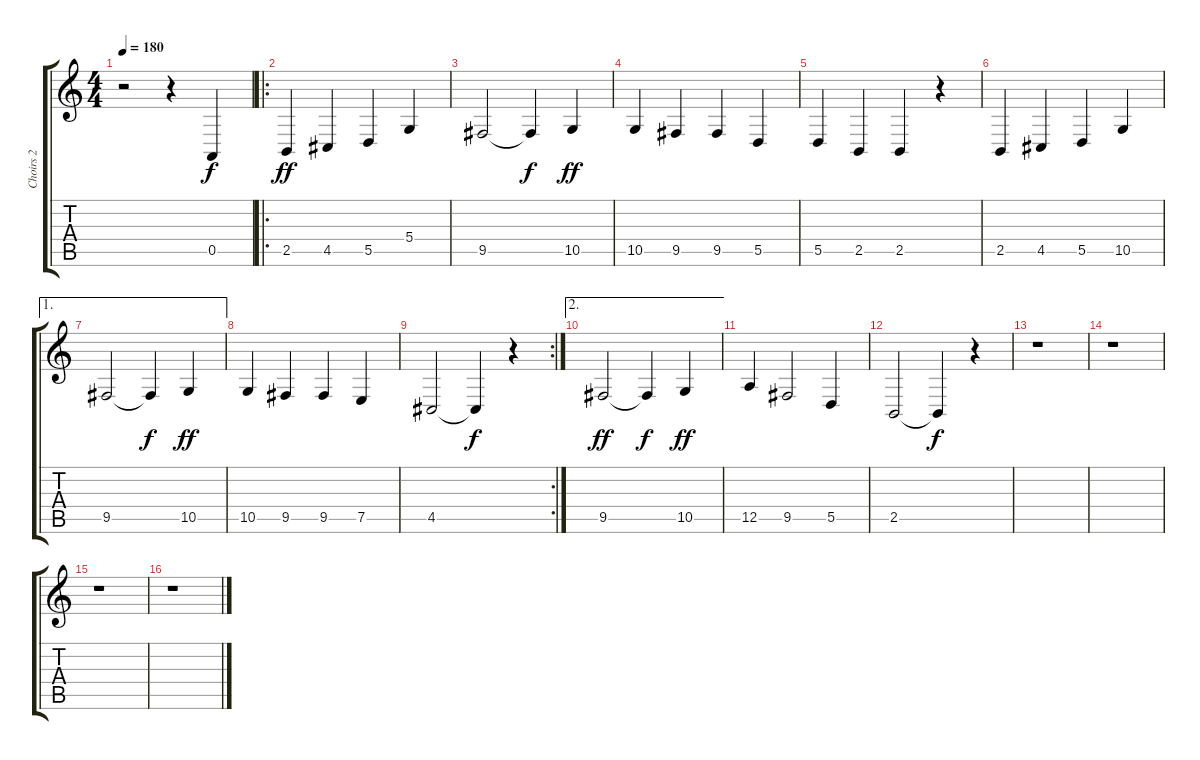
\track ("Choirs 2" "Choirs 2") {instrument cello}
\staff {score tabs}
\tuning (E4 B3 G3 D3 A2 E2) {hide}
\ts (4 4)
\tempo 180
\clef g2
\ks c
r.2{dy f} r.4 0.5.4{volume 16 balance 8 instrument cello} |
\ro
2.5.4{dy ff volume 16 balance 8 instrument cello} 4.5.4 5.5.4 5.4.4 |
9.5.2 9.5{t}.4{dy f} 10.5.4{dy ff} |
10.5.4 9.5.4 9.5.4 5.5.4 |
5.5.4 2.5.4 2.5.4 r.4 |
2.5.4 4.5.4 5.5.4 10.5.4 |
\ae 1
9.5.2 9.5{t}.4{dy f} 10.5.4{dy ff} |
10.5.4 9.5.4 9.5.4 7.5.4 |
\rc 2
4.5.2 4.5{t}.4{dy f} r.4 |
\ae 2
9.5.2{dy ff} 9.5{t}.4{dy f} 10.5.4{dy ff} |
12.5.4 9.5.2 5.5.4 |
2.5.2 2.5{t}.4{dy f} r.4 |
r.1 |
r.1 |
r.1 |
r.1
